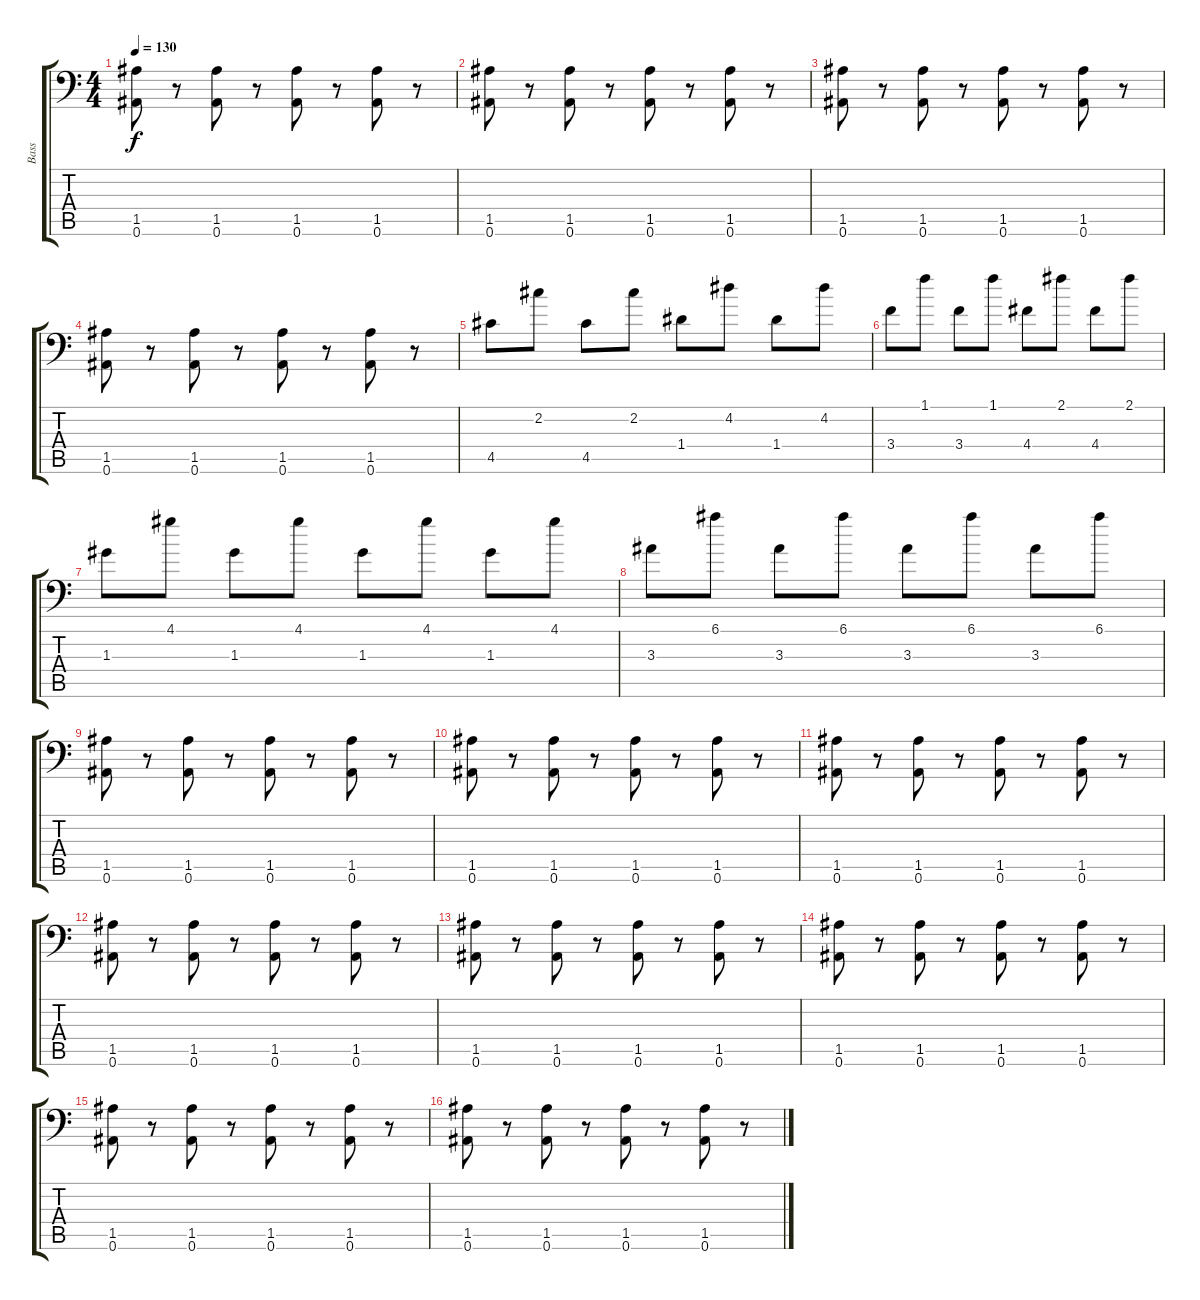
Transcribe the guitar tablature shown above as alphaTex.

\track ("Bass" "Bass") {instrument slapbass2}
\staff {score tabs}
\tuning (E4 B3 G3 D3 A2 Bb1) {hide}
\ts (4 4)
\tempo 130
\clef f4
\ks c
(1.5 0.6).8{dy f} r.8 (1.5 0.6).8 r.8 (1.5 0.6).8 r.8 (1.5 0.6).8 r.8 |
(1.5 0.6).8 r.8 (1.5 0.6).8 r.8 (1.5 0.6).8 r.8 (1.5 0.6).8 r.8 |
(1.5 0.6).8 r.8 (1.5 0.6).8 r.8 (1.5 0.6).8 r.8 (1.5 0.6).8 r.8 |
(1.5 0.6).8 r.8 (1.5 0.6).8 r.8 (1.5 0.6).8 r.8 (1.5 0.6).8 r.8 |
4.5.8 2.2.8 4.5.8 2.2.8 1.4.8 4.2.8 1.4.8 4.2.8 |
3.4.8 1.1.8 3.4.8 1.1.8 4.4.8 2.1.8 4.4.8 2.1.8 |
1.3.8 4.1.8 1.3.8 4.1.8 1.3.8 4.1.8 1.3.8 4.1.8 |
3.3.8 6.1.8 3.3.8 6.1.8 3.3.8 6.1.8 3.3.8 6.1.8 |
(1.5 0.6).8 r.8 (1.5 0.6).8 r.8 (1.5 0.6).8 r.8 (1.5 0.6).8 r.8 |
(1.5 0.6).8 r.8 (1.5 0.6).8 r.8 (1.5 0.6).8 r.8 (1.5 0.6).8 r.8 |
(1.5 0.6).8 r.8 (1.5 0.6).8 r.8 (1.5 0.6).8 r.8 (1.5 0.6).8 r.8 |
(1.5 0.6).8 r.8 (1.5 0.6).8 r.8 (1.5 0.6).8 r.8 (1.5 0.6).8 r.8 |
(1.5 0.6).8 r.8 (1.5 0.6).8 r.8 (1.5 0.6).8 r.8 (1.5 0.6).8 r.8 |
(1.5 0.6).8 r.8 (1.5 0.6).8 r.8 (1.5 0.6).8 r.8 (1.5 0.6).8 r.8 |
(1.5 0.6).8 r.8 (1.5 0.6).8 r.8 (1.5 0.6).8 r.8 (1.5 0.6).8 r.8 |
(1.5 0.6).8 r.8 (1.5 0.6).8 r.8 (1.5 0.6).8 r.8 (1.5 0.6).8 r.8
